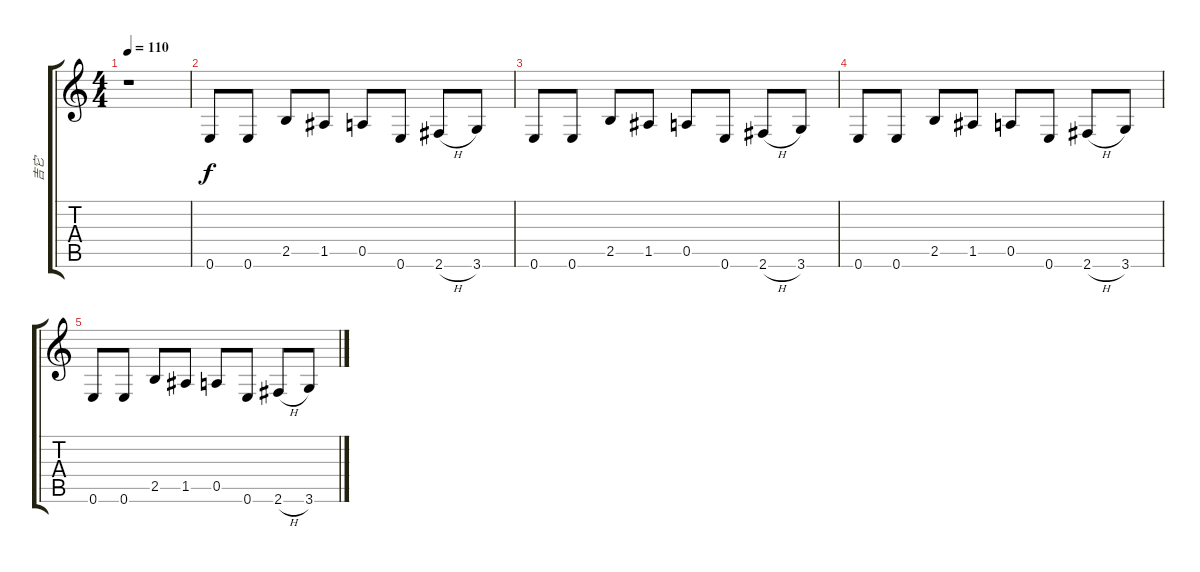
\track ("吉它" "吉它") {instrument distortionguitar}
\staff {score tabs}
\tuning (E4 B3 G3 D3 A2 E2) {hide}
\ts (4 4)
\tempo 110
\clef g2
\ks c
r.1{dy f instrument distortionguitar} |
0.6.8 0.6.8 2.5.8 1.5.8 0.5.8 0.6.8 2.6{h}.8 3.6.8 |
0.6.8 0.6.8 2.5.8 1.5.8 0.5.8 0.6.8 2.6{h}.8 3.6.8 |
0.6.8 0.6.8 2.5.8 1.5.8 0.5.8 0.6.8 2.6{h}.8 3.6.8 |
0.6.8 0.6.8 2.5.8 1.5.8 0.5.8 0.6.8 2.6{h}.8 3.6.8
